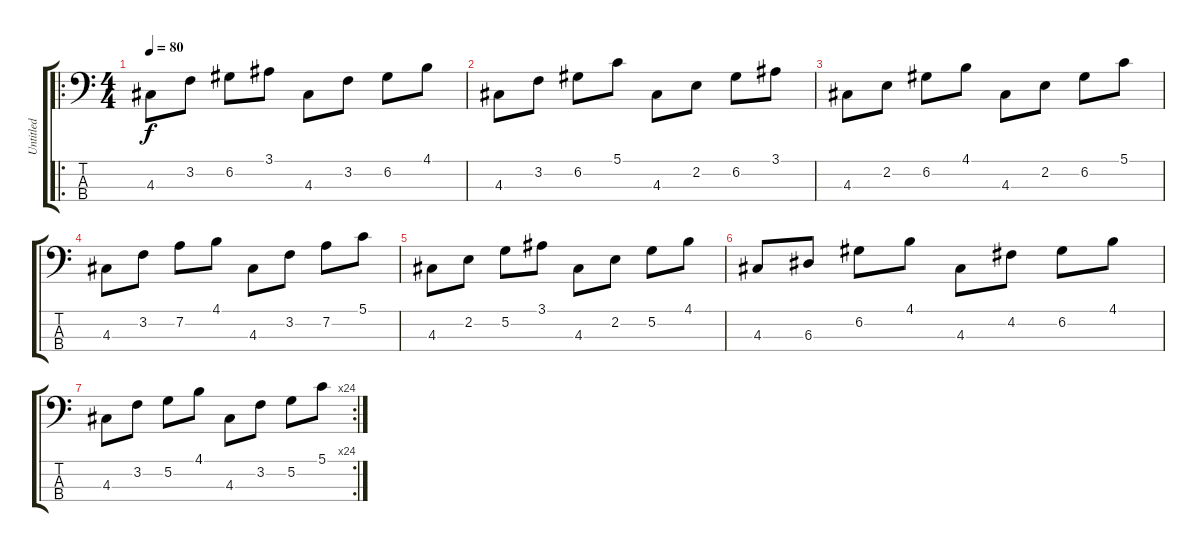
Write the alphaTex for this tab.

\track ("Untitled" "Untitled") {instrument electricbassfinger}
\staff {score tabs}
\tuning (G2 D2 A1 E1) {hide}
\ro
\ts (4 4)
\tempo 80
\clef f4
\ks c
4.3.8{dy f instrument electricbassfinger} 3.2.8 6.2.8 3.1.8 4.3.8 3.2.8 6.2.8 4.1.8 |
4.3.8 3.2.8 6.2.8 5.1.8 4.3.8 2.2.8 6.2.8 3.1.8 |
4.3.8 2.2.8 6.2.8 4.1.8 4.3.8 2.2.8 6.2.8 5.1.8 |
4.3.8 3.2.8 7.2.8 4.1.8 4.3.8 3.2.8 7.2.8 5.1.8 |
4.3.8 2.2.8 5.2.8 3.1.8 4.3.8 2.2.8 5.2.8 4.1.8 |
4.3.8 6.3.8 6.2.8 4.1.8 4.3.8 4.2.8 6.2.8 4.1.8 |
\rc 24
4.3.8 3.2.8 5.2.8 4.1.8 4.3.8 3.2.8 5.2.8 5.1.8
